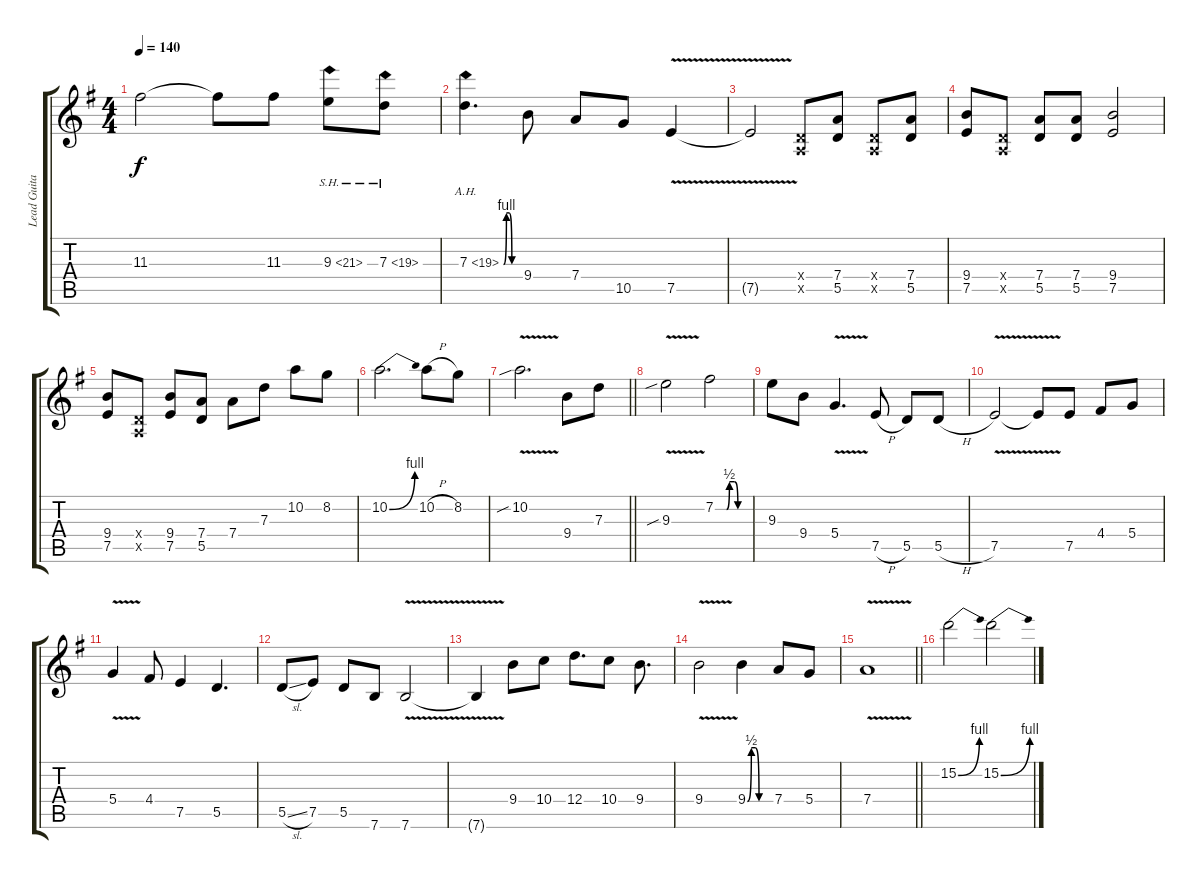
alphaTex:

\track ("Lead Guitar 1: Axel Rudi Pell" "Lead Guita") {instrument overdrivenguitar}
\staff {score tabs}
\tuning (E4 B3 G3 D3 A2 E2) {hide}
\ts (4 4)
\tempo 140
\clef g2
\ks eminor
11.3{t}.2{dy f} 11.3{t}.8 11.3.8 9.3{sh 12}.8 7.3{sh 12}.8 |
7.3{be (custom 0 0 10 4 20 4 30 0 60 0) ah 12}.4{d} 9.4.8 7.4.8 10.5.8 7.5{v}.4 |
7.5{t}.2 (0.4{x} 0.5{x}).8 (7.4 5.5).8 (0.4{x} 0.5{x}).8 (7.4 5.5).8 |
(9.4 7.5).8 (0.4{x} 0.5{x}).8 (7.4 5.5).8 (7.4 5.5).8 (9.4 7.5).2 |
(9.4 7.5).8 (0.4{x} 0.5{x}).8 (9.4 7.5).8 (7.4 5.5).8 7.4.8 7.3.8 10.2.8 8.2.8 |
10.2{be (bend 0 0 60 4)}.2{d} 10.2{h}.8 8.2.8 |
\barLineRight lightlight
10.2{v sib}.2{d} 9.4.8 7.3.8 |
9.3{v sib}.2 7.2{be (custom 0 0 10 0 20 0 25 2 34 2 40 0 60 0)}.2 |
9.3.8 9.4.8 5.4{v}.4{d} 7.5{h}.8 5.5.8 5.5{h}.8 |
7.5{v}.2 7.5{t}.8 7.5.8 4.4.8 5.4.8 |
5.4{v}.4 4.4.8 7.5.4 5.5.4{d} |
5.5{sl}.8 7.5.8 5.5.8 7.6.8 7.6{v}.2 |
7.6{t}.4 9.4.8 10.4.8 12.4.8{d} 10.4.8 9.4.8{d} |
9.4{v}.2 9.4{be (custom 0 0 10 2 20 2 30 0 60 0)}.4 7.4.8 5.4.8 |
\barLineRight lightlight
7.4{v}.1 |
15.2{be (bend 0 0 60 4)}.2 15.2{be (bend 0 0 60 4)}.2
